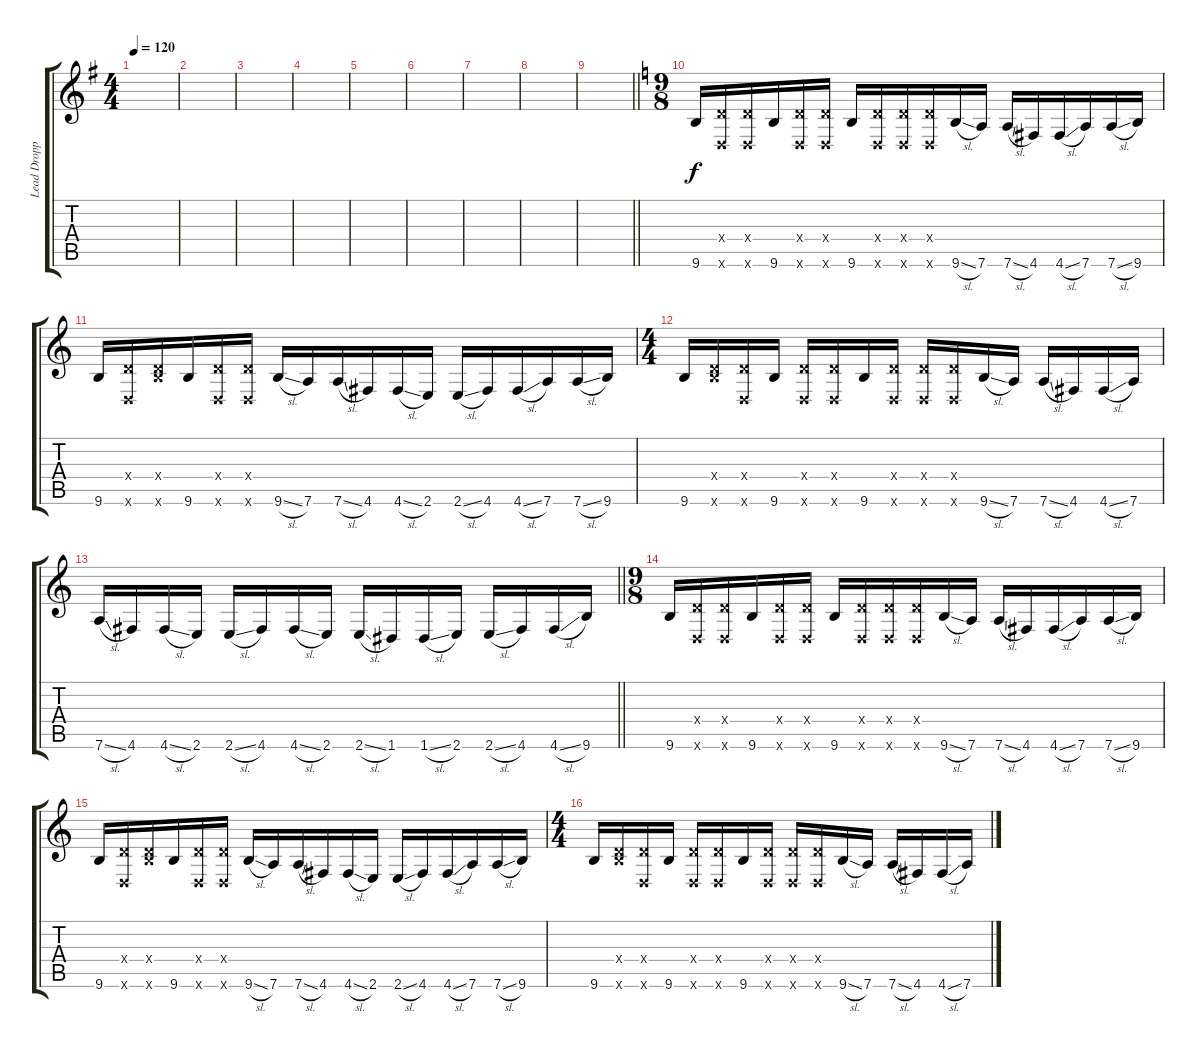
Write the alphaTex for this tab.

\track ("Lead Dropped D " "Lead Dropp") {instrument distortionguitar}
\staff {score tabs}
\tuning (E4 B3 G3 D3 A2 D2) {hide}
\ts (4 4)
\tempo 120
\clef g2
\ks eminor
|
|
|
|
|
|
|
|
\barLineRight lightlight
|
\ts (9 8)
\section ("" "")
\ks c
9.6.16 (0.4{x} 0.6{x}).16 (0.4{x} 0.6{x}).16 9.6.16 (0.4{x} 0.6{x}).16 (0.4{x} 0.6{x}).16 9.6.16 (0.4{x} 0.6{x}).16 (0.4{x} 0.6{x}).16 (0.4{x} 0.6{x}).16 9.6{sl}.16 7.6.16 7.6{sl}.16 4.6.16 4.6{sl}.16 7.6.16 7.6{sl}.16 9.6.16 |
9.6.16 (0.4{x} 0.6{x}).16 (0.4{x} 9.6{x}).16 9.6.16 (0.4{x} 0.6{x}).16 (0.4{x} 0.6{x}).16 9.6{sl}.16 7.6.16 7.6{sl}.16 4.6.16 4.6{sl}.16 2.6.16 2.6{sl}.16 4.6.16 4.6{sl}.16 7.6.16 7.6{sl}.16 9.6.16 |
\ts (4 4)
9.6.16 (0.4{x} 9.6{x}).16 (0.4{x} 0.6{x}).16 9.6.16 (0.4{x} 0.6{x}).16 (0.4{x} 0.6{x}).16 9.6.16 (0.4{x} 0.6{x}).16 (0.4{x} 0.6{x}).16 (0.4{x} 0.6{x}).16 9.6{sl}.16 7.6.16 7.6{sl}.16 4.6.16 4.6{sl}.16 7.6.16 |
\barLineRight lightlight
7.6{sl}.16 4.6.16 4.6{sl}.16 2.6.16 2.6{sl}.16 4.6.16 4.6{sl}.16 2.6.16 2.6{sl}.16 1.6.16 1.6{sl}.16 2.6.16 2.6{sl}.16 4.6.16 4.6{sl}.16 9.6.16 |
\ts (9 8)
9.6.16{balance 8} (0.4{x} 0.6{x}).16 (0.4{x} 0.6{x}).16 9.6.16 (0.4{x} 0.6{x}).16 (0.4{x} 0.6{x}).16 9.6.16 (0.4{x} 0.6{x}).16 (0.4{x} 0.6{x}).16 (0.4{x} 0.6{x}).16 9.6{sl}.16 7.6.16 7.6{sl}.16 4.6.16 4.6{sl}.16 7.6.16 7.6{sl}.16 9.6.16 |
9.6.16 (0.4{x} 0.6{x}).16 (0.4{x} 9.6{x}).16 9.6.16 (0.4{x} 0.6{x}).16 (0.4{x} 0.6{x}).16 9.6{sl}.16 7.6.16 7.6{sl}.16 4.6.16 4.6{sl}.16 2.6.16 2.6{sl}.16 4.6.16 4.6{sl}.16 7.6.16 7.6{sl}.16 9.6.16 |
\ts (4 4)
9.6.16 (0.4{x} 9.6{x}).16 (0.4{x} 0.6{x}).16 9.6.16 (0.4{x} 0.6{x}).16 (0.4{x} 0.6{x}).16 9.6.16 (0.4{x} 0.6{x}).16 (0.4{x} 0.6{x}).16 (0.4{x} 0.6{x}).16 9.6{sl}.16 7.6.16 7.6{sl}.16 4.6.16 4.6{sl}.16 7.6.16
